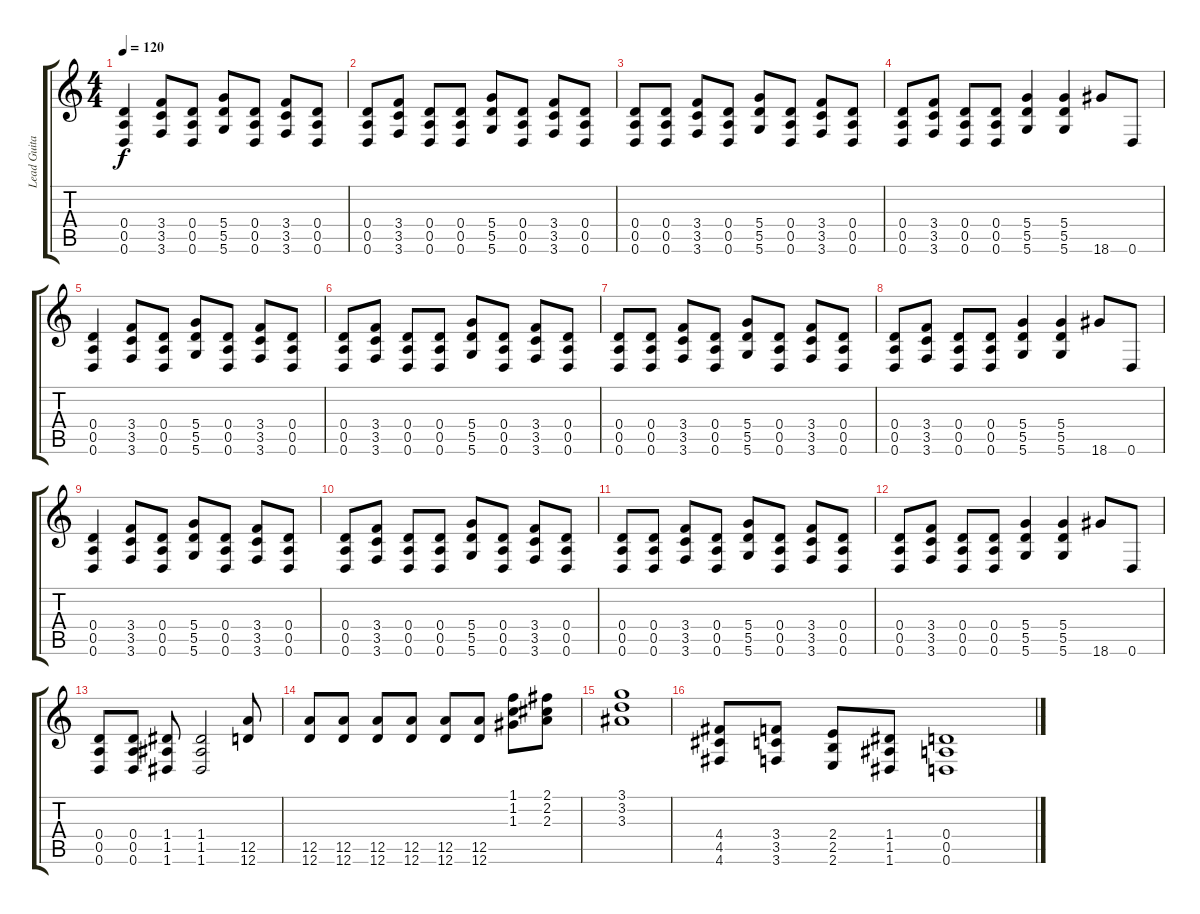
\track ("Lead Guitar" "Lead Guita") {instrument distortionguitar}
\staff {score tabs}
\tuning (E4 B3 G3 D3 A2 D2) {hide}
\ts (4 4)
\tempo 120
\clef g2
\ks c
(0.4 0.5 0.6).4{dy f} (3.4 3.5 3.6).8 (0.4 0.5 0.6).8 (5.4 5.5 5.6).8 (0.4 0.5 0.6).8 (3.4 3.5 3.6).8 (0.4 0.5 0.6).8 |
(0.4 0.5 0.6).8 (3.4 3.5 3.6).8 (0.4 0.5 0.6).8 (0.4 0.5 0.6).8 (5.4 5.5 5.6).8 (0.4 0.5 0.6).8 (3.4 3.5 3.6).8 (0.4 0.5 0.6).8 |
(0.4 0.5 0.6).8 (0.4 0.5 0.6).8 (3.4 3.5 3.6).8 (0.4 0.5 0.6).8 (5.4 5.5 5.6).8 (0.4 0.5 0.6).8 (3.4 3.5 3.6).8 (0.4 0.5 0.6).8 |
(0.4 0.5 0.6).8 (3.4 3.5 3.6).8 (0.4 0.5 0.6).8 (0.4 0.5 0.6).8 (5.4 5.5 5.6).4 (5.4 5.5 5.6).4 18.6.8 0.6.8 |
(0.4 0.5 0.6).4 (3.4 3.5 3.6).8 (0.4 0.5 0.6).8 (5.4 5.5 5.6).8 (0.4 0.5 0.6).8 (3.4 3.5 3.6).8 (0.4 0.5 0.6).8 |
(0.4 0.5 0.6).8 (3.4 3.5 3.6).8 (0.4 0.5 0.6).8 (0.4 0.5 0.6).8 (5.4 5.5 5.6).8 (0.4 0.5 0.6).8 (3.4 3.5 3.6).8 (0.4 0.5 0.6).8 |
(0.4 0.5 0.6).8 (0.4 0.5 0.6).8 (3.4 3.5 3.6).8 (0.4 0.5 0.6).8 (5.4 5.5 5.6).8 (0.4 0.5 0.6).8 (3.4 3.5 3.6).8 (0.4 0.5 0.6).8 |
(0.4 0.5 0.6).8 (3.4 3.5 3.6).8 (0.4 0.5 0.6).8 (0.4 0.5 0.6).8 (5.4 5.5 5.6).4 (5.4 5.5 5.6).4 18.6.8 0.6.8 |
(0.4 0.5 0.6).4 (3.4 3.5 3.6).8 (0.4 0.5 0.6).8 (5.4 5.5 5.6).8 (0.4 0.5 0.6).8 (3.4 3.5 3.6).8 (0.4 0.5 0.6).8 |
(0.4 0.5 0.6).8 (3.4 3.5 3.6).8 (0.4 0.5 0.6).8 (0.4 0.5 0.6).8 (5.4 5.5 5.6).8 (0.4 0.5 0.6).8 (3.4 3.5 3.6).8 (0.4 0.5 0.6).8 |
(0.4 0.5 0.6).8 (0.4 0.5 0.6).8 (3.4 3.5 3.6).8 (0.4 0.5 0.6).8 (5.4 5.5 5.6).8 (0.4 0.5 0.6).8 (3.4 3.5 3.6).8 (0.4 0.5 0.6).8 |
(0.4 0.5 0.6).8 (3.4 3.5 3.6).8 (0.4 0.5 0.6).8 (0.4 0.5 0.6).8 (5.4 5.5 5.6).4 (5.4 5.5 5.6).4 18.6.8 0.6.8 |
(0.4 0.5 0.6).8 (0.4 0.5 0.6).8 (1.4 1.5 1.6).8 (1.4 1.5 1.6).2 (12.5 12.6).8 |
(12.5 12.6).8 (12.5 12.6).8 (12.5 12.6).8 (12.5 12.6).8 (12.5 12.6).8 (12.5 12.6).8 (1.1 1.2 1.3).8 (2.1 2.2 2.3).8 |
(3.1 3.2 3.3).1 |
(4.4 4.5 4.6).8 (3.4 3.5 3.6).8 (2.4 2.5 2.6).8 (1.4 1.5 1.6).8 (0.4 0.5 0.6).1
